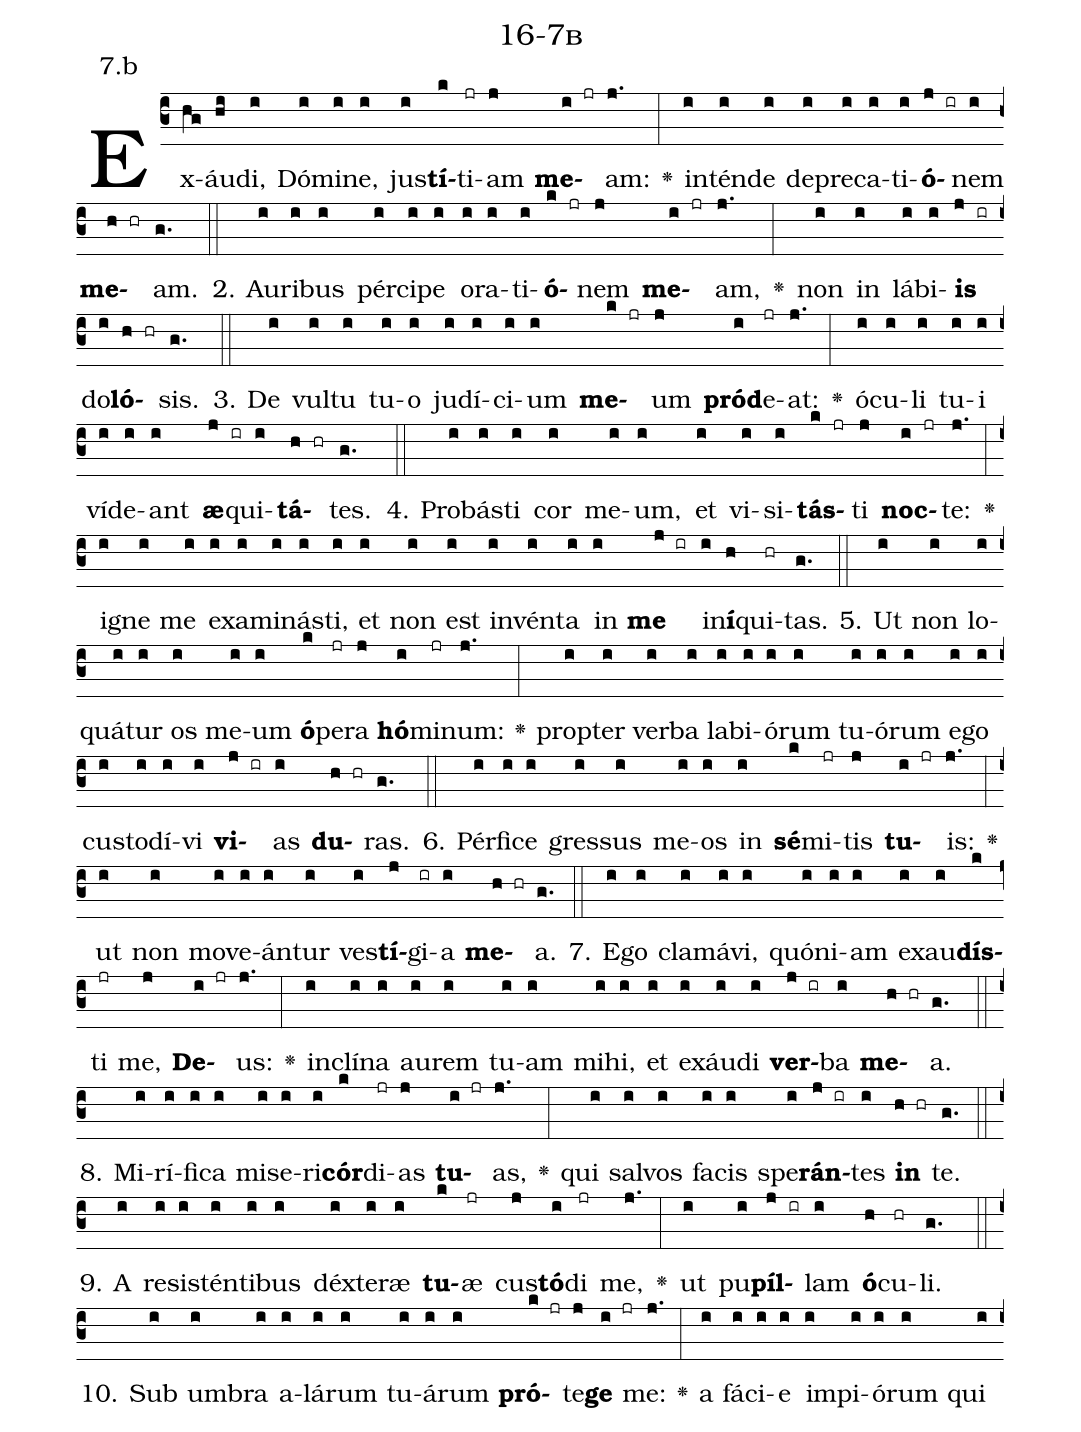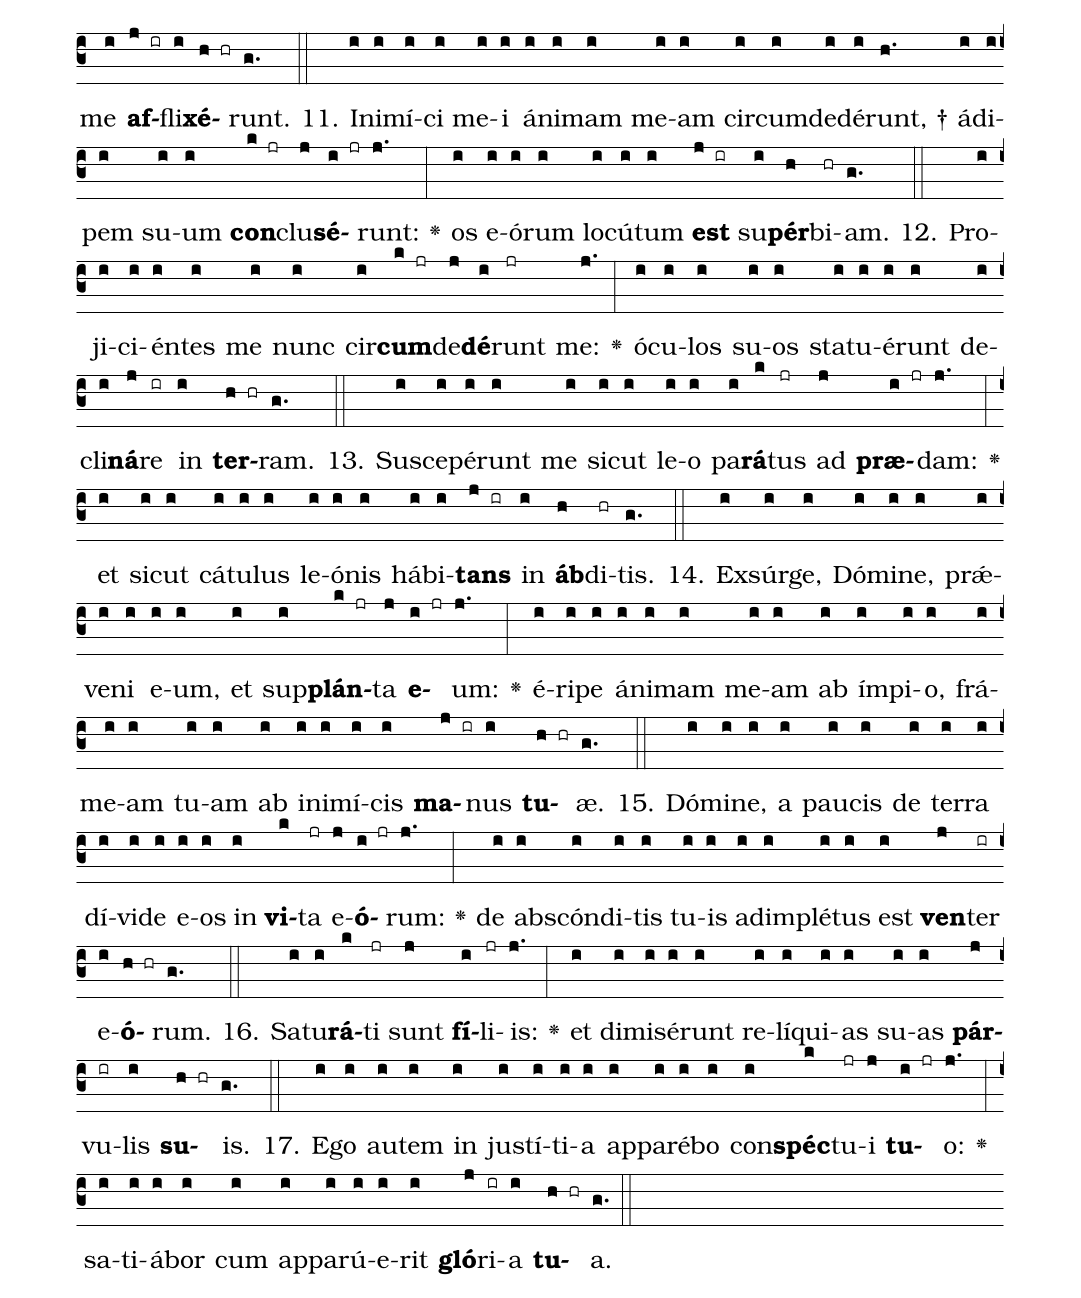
name: 16-7b;
annotation: 7.b;
%%
(c3)Ex(hg)áu(hi)di,(i) Dó(i)mi(i)ne,(i) jus(i)<b>tí</b>(k)ti(jr)am(j) <b>me</b>(i jr)am:(j.) <v>\greheightstar</v>(:) in(i)tén(i)de(i) de(i)pre(i)ca(i)ti(i)<b>ó</b>(j ir)nem(i) <b>me</b>(h hr)am.(g.) (::)
2. Au(i)ri(i)bus(i) pér(i)ci(i)pe(i) o(i)ra(i)ti(i)<b>ó</b>(k jr)nem(j) <b>me</b>(i jr)am,(j.) <v>\greheightstar</v>(:) non(i) in(i) lá(i)bi(i)<b>is</b>(j ir) do(i)<b>ló</b>(h hr)sis.(g.) (::)
3. De(i) vul(i)tu(i) tu(i)o(i) ju(i)dí(i)ci(i)um(i) <b>me</b>(k jr)um(j) <b>pród</b>(i)e(jr)at:(j.) <v>\greheightstar</v>(:) ó(i)cu(i)li(i) tu(i)i(i) ví(i)de(i)ant(i) <b>æ</b>(j ir)qui(i)<b>tá</b>(h hr)tes.(g.) (::)
4. Pro(i)bás(i)ti(i) cor(i) me(i)um,(i) et(i) vi(i)si(i)<b>tás</b>(k jr)ti(j) <b>noc</b>(i jr)te:(j.) <v>\greheightstar</v>(:) i(i)gne(i) me(i) ex(i)a(i)mi(i)nás(i)ti,(i) et(i) non(i) est(i) in(i)vén(i)ta(i) in(i) <b>me</b>(j ir) in(i)<b>í</b>(h)qui(hr)tas.(g.) (::)
5. Ut(i) non(i) lo(i)quá(i)tur(i) os(i) me(i)um(i) <b>ó</b>(k)pe(jr)ra(j) <b>hó</b>(i)mi(jr)num:(j.) <v>\greheightstar</v>(:) prop(i)ter(i) ver(i)ba(i) la(i)bi(i)ó(i)rum(i) tu(i)ó(i)rum(i) e(i)go(i) cus(i)to(i)dí(i)vi(i) <b>vi</b>(j ir)as(i) <b>du</b>(h hr)ras.(g.) (::)
6. Pér(i)fi(i)ce(i) gres(i)sus(i) me(i)os(i) in(i) <b>sé</b>(k)mi(jr)tis(j) <b>tu</b>(i jr)is:(j.) <v>\greheightstar</v>(:) ut(i) non(i) mo(i)ve(i)án(i)tur(i) ves(i)<b>tí</b>(j)gi(ir)a(i) <b>me</b>(h hr)a.(g.) (::)
7. E(i)go(i) cla(i)má(i)vi,(i) quón(i)i(i)am(i) ex(i)au(i)<b>dís</b>(k)ti(jr) me,(j) <b>De</b>(i jr)us:(j.) <v>\greheightstar</v>(:) in(i)clí(i)na(i) au(i)rem(i) tu(i)am(i) mi(i)hi,(i) et(i) ex(i)áu(i)di(i) <b>ver</b>(j ir)ba(i) <b>me</b>(h hr)a.(g.) (::)
8. Mi(i)rí(i)fi(i)ca(i) mi(i)se(i)ri(i)<b>cór</b>(k)di(jr)as(j) <b>tu</b>(i jr)as,(j.) <v>\greheightstar</v>(:) qui(i) sal(i)vos(i) fa(i)cis(i) spe(i)<b>rán</b>(j ir)tes(i) <b>in</b>(h hr) te.(g.) (::)
9. A(i) re(i)sis(i)tén(i)ti(i)bus(i) déx(i)te(i)ræ(i) <b>tu</b>(k)æ(jr) cus(j)<b>tó</b>(i)di(jr) me,(j.) <v>\greheightstar</v>(:) ut(i) pu(i)<b>píl</b>(j ir)lam(i) <b>ó</b>(h)cu(hr)li.(g.) (::)
10. Sub(i) um(i)bra(i) a(i)lá(i)rum(i) tu(i)á(i)rum(i) <b>pró</b>(k jr)te(j)<b>ge</b>(i jr) me:(j.) <v>\greheightstar</v>(:) a(i) fá(i)ci(i)e(i) im(i)pi(i)ó(i)rum(i) qui(i) me(i) <b>af</b>(j ir)fli(i)<b>xé</b>(h hr)runt.(g.) (::)
11. In(i)i(i)mí(i)ci(i) me(i)i(i) á(i)ni(i)mam(i) me(i)am(i) cir(i)cum(i)de(i)dé(i)runt, †(h.) á(i)di(i)pem(i) su(i)um(i) <b>con</b>(k jr)clu(j)<b>sé</b>(i jr)runt:(j.) <v>\greheightstar</v>(:) os(i) e(i)ó(i)rum(i) lo(i)cú(i)tum(i) <b>est</b>(j ir) su(i)<b>pér</b>(h)bi(hr)am.(g.) (::)
12. Pro(i)ji(i)ci(i)én(i)tes(i) me(i) nunc(i) cir(i)<b>cum</b>(k jr)de(j)<b>dé</b>(i)runt(jr) me:(j.) <v>\greheightstar</v>(:) ó(i)cu(i)los(i) su(i)os(i) sta(i)tu(i)é(i)runt(i) de(i)cli(i)<b>ná</b>(j)re(ir) in(i) <b>ter</b>(h hr)ram.(g.) (::)
13. Su(i)sce(i)pé(i)runt(i) me(i) sic(i)ut(i) le(i)o(i) pa(i)<b>rá</b>(k)tus(jr) ad(j) <b>præ</b>(i jr)dam:(j.) <v>\greheightstar</v>(:) et(i) sic(i)ut(i) cá(i)tu(i)lus(i) le(i)ó(i)nis(i) há(i)bi(i)<b>tans</b>(j ir) in(i) <b>áb</b>(h)di(hr)tis.(g.) (::)
14. Ex(i)súr(i)ge,(i) Dó(i)mi(i)ne,(i) prǽ(i)ve(i)ni(i) e(i)um,(i) et(i) sup(i)<b>plán</b>(k jr)ta(j) <b>e</b>(i jr)um:(j.) <v>\greheightstar</v>(:) é(i)ri(i)pe(i) á(i)ni(i)mam(i) me(i)am(i) ab(i) ím(i)pi(i)o,(i) frá(i)me(i)am(i) tu(i)am(i) ab(i) in(i)i(i)mí(i)cis(i) <b>ma</b>(j ir)nus(i) <b>tu</b>(h hr)æ.(g.) (::)
15. Dó(i)mi(i)ne,(i) a(i) pau(i)cis(i) de(i) ter(i)ra(i) dí(i)vi(i)de(i) e(i)os(i) in(i) <b>vi</b>(k)ta(jr) e(j)<b>ó</b>(i jr)rum:(j.) <v>\greheightstar</v>(:) de(i) abs(i)cón(i)di(i)tis(i) tu(i)is(i) ad(i)im(i)plé(i)tus(i) est(i) <b>ven</b>(j)ter(ir) e(i)<b>ó</b>(h hr)rum.(g.) (::)
16. Sa(i)tu(i)<b>rá</b>(k)ti(jr) sunt(j) <b>fí</b>(i)li(jr)is:(j.) <v>\greheightstar</v>(:) et(i) di(i)mi(i)sé(i)runt(i) re(i)lí(i)qui(i)as(i) su(i)as(i) <b>pár</b>(j)vu(ir)lis(i) <b>su</b>(h hr)is.(g.) (::)
17. E(i)go(i) au(i)tem(i) in(i) jus(i)tí(i)ti(i)a(i) ap(i)pa(i)ré(i)bo(i) con(i)<b>spéc</b>(k)tu(jr)i(j) <b>tu</b>(i jr)o:(j.) <v>\greheightstar</v>(:) sa(i)ti(i)á(i)bor(i) cum(i) ap(i)pa(i)rú(i)e(i)rit(i) <b>gló</b>(j)ri(ir)a(i) <b>tu</b>(h hr)a.(g.) (::)
